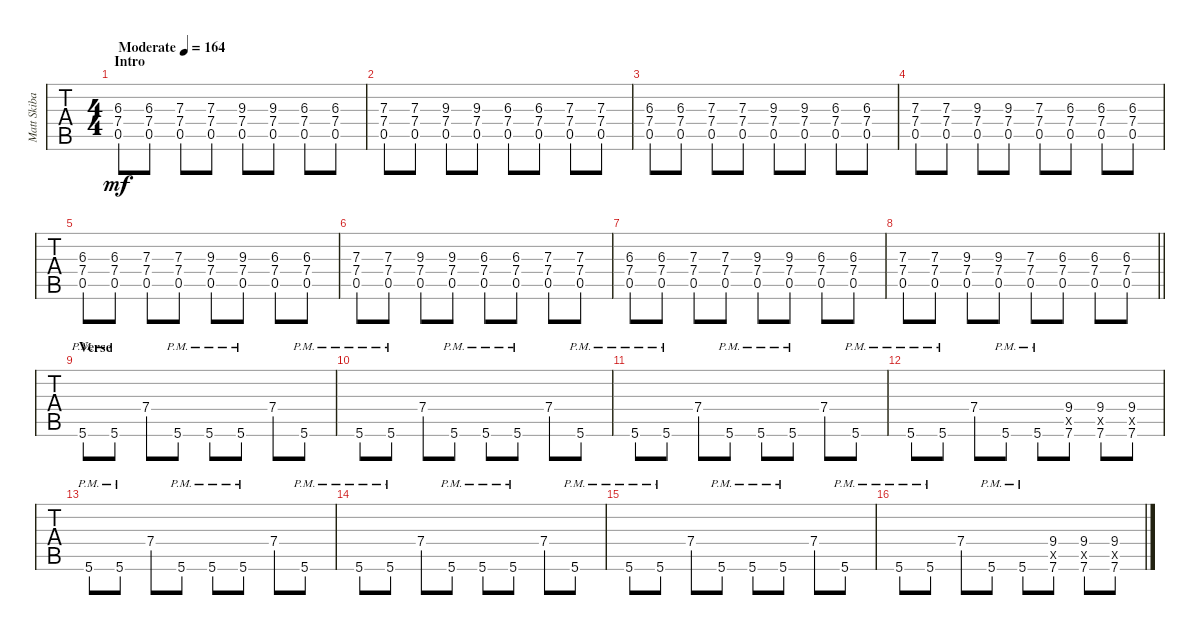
\track ("Matt Skiba - Guitar One" "Matt Skiba") {instrument distortionguitar}
\staff {tabs}
\tuning (E4 B3 G3 D3 A2 E2) {hide}
\ts (4 4)
\section ("" "Intro")
\tempo (164 "Moderate")
\clef g2
\ks c
(6.3 7.4 0.5).8{dy mf instrument distortionguitar} (6.3 7.4 0.5).8 (7.3 7.4 0.5).8 (7.3 7.4 0.5).8 (9.3 7.4 0.5).8 (9.3 7.4 0.5).8 (6.3 7.4 0.5).8 (6.3 7.4 0.5).8 |
(7.3 7.4 0.5).8 (7.3 7.4 0.5).8 (9.3 7.4 0.5).8 (9.3 7.4 0.5).8 (6.3 7.4 0.5).8 (6.3 7.4 0.5).8 (7.3 7.4 0.5).8 (7.3 7.4 0.5).8 |
(6.3 7.4 0.5).8 (6.3 7.4 0.5).8 (7.3 7.4 0.5).8 (7.3 7.4 0.5).8 (9.3 7.4 0.5).8 (9.3 7.4 0.5).8 (6.3 7.4 0.5).8 (6.3 7.4 0.5).8 |
(7.3 7.4 0.5).8 (7.3 7.4 0.5).8 (9.3 7.4 0.5).8 (9.3 7.4 0.5).8 (7.3 7.4 0.5).8 (6.3 7.4 0.5).8 (6.3 7.4 0.5).8 (6.3 7.4 0.5).8 |
(6.3 7.4 0.5).8 (6.3 7.4 0.5).8 (7.3 7.4 0.5).8 (7.3 7.4 0.5).8 (9.3 7.4 0.5).8 (9.3 7.4 0.5).8 (6.3 7.4 0.5).8 (6.3 7.4 0.5).8 |
(7.3 7.4 0.5).8 (7.3 7.4 0.5).8 (9.3 7.4 0.5).8 (9.3 7.4 0.5).8 (6.3 7.4 0.5).8 (6.3 7.4 0.5).8 (7.3 7.4 0.5).8 (7.3 7.4 0.5).8 |
(6.3 7.4 0.5).8 (6.3 7.4 0.5).8 (7.3 7.4 0.5).8 (7.3 7.4 0.5).8 (9.3 7.4 0.5).8 (9.3 7.4 0.5).8 (6.3 7.4 0.5).8 (6.3 7.4 0.5).8 |
\barLineRight lightlight
(7.3 7.4 0.5).8 (7.3 7.4 0.5).8 (9.3 7.4 0.5).8 (9.3 7.4 0.5).8 (7.3 7.4 0.5).8 (6.3 7.4 0.5).8 (6.3 7.4 0.5).8 (6.3 7.4 0.5).8 |
\section ("" "Verse")
5.6{pm}.8 5.6{pm}.8 7.4.8 5.6{pm}.8 5.6{pm}.8 5.6{pm}.8 7.4.8 5.6{pm}.8 |
5.6{pm}.8 5.6{pm}.8 7.4.8 5.6{pm}.8 5.6{pm}.8 5.6{pm}.8 7.4.8 5.6{pm}.8 |
5.6{pm}.8 5.6{pm}.8 7.4.8 5.6{pm}.8 5.6{pm}.8 5.6{pm}.8 7.4.8 5.6{pm}.8 |
5.6{pm}.8 5.6{pm}.8 7.4.8 5.6{pm}.8 5.6{pm}.8 (9.4 7.5{x} 7.6).8 (9.4 7.5{x} 7.6).8 (9.4 7.5{x} 7.6).8 |
5.6{pm}.8 5.6{pm}.8 7.4.8 5.6{pm}.8 5.6{pm}.8 5.6{pm}.8 7.4.8 5.6{pm}.8 |
5.6{pm}.8 5.6{pm}.8 7.4.8 5.6{pm}.8 5.6{pm}.8 5.6{pm}.8 7.4.8 5.6{pm}.8 |
5.6{pm}.8 5.6{pm}.8 7.4.8 5.6{pm}.8 5.6{pm}.8 5.6{pm}.8 7.4.8 5.6{pm}.8 |
5.6{pm}.8 5.6{pm}.8 7.4.8 5.6{pm}.8 5.6{pm}.8 (9.4 7.5{x} 7.6).8 (9.4 7.5{x} 7.6).8 (9.4 7.5{x} 7.6).8
